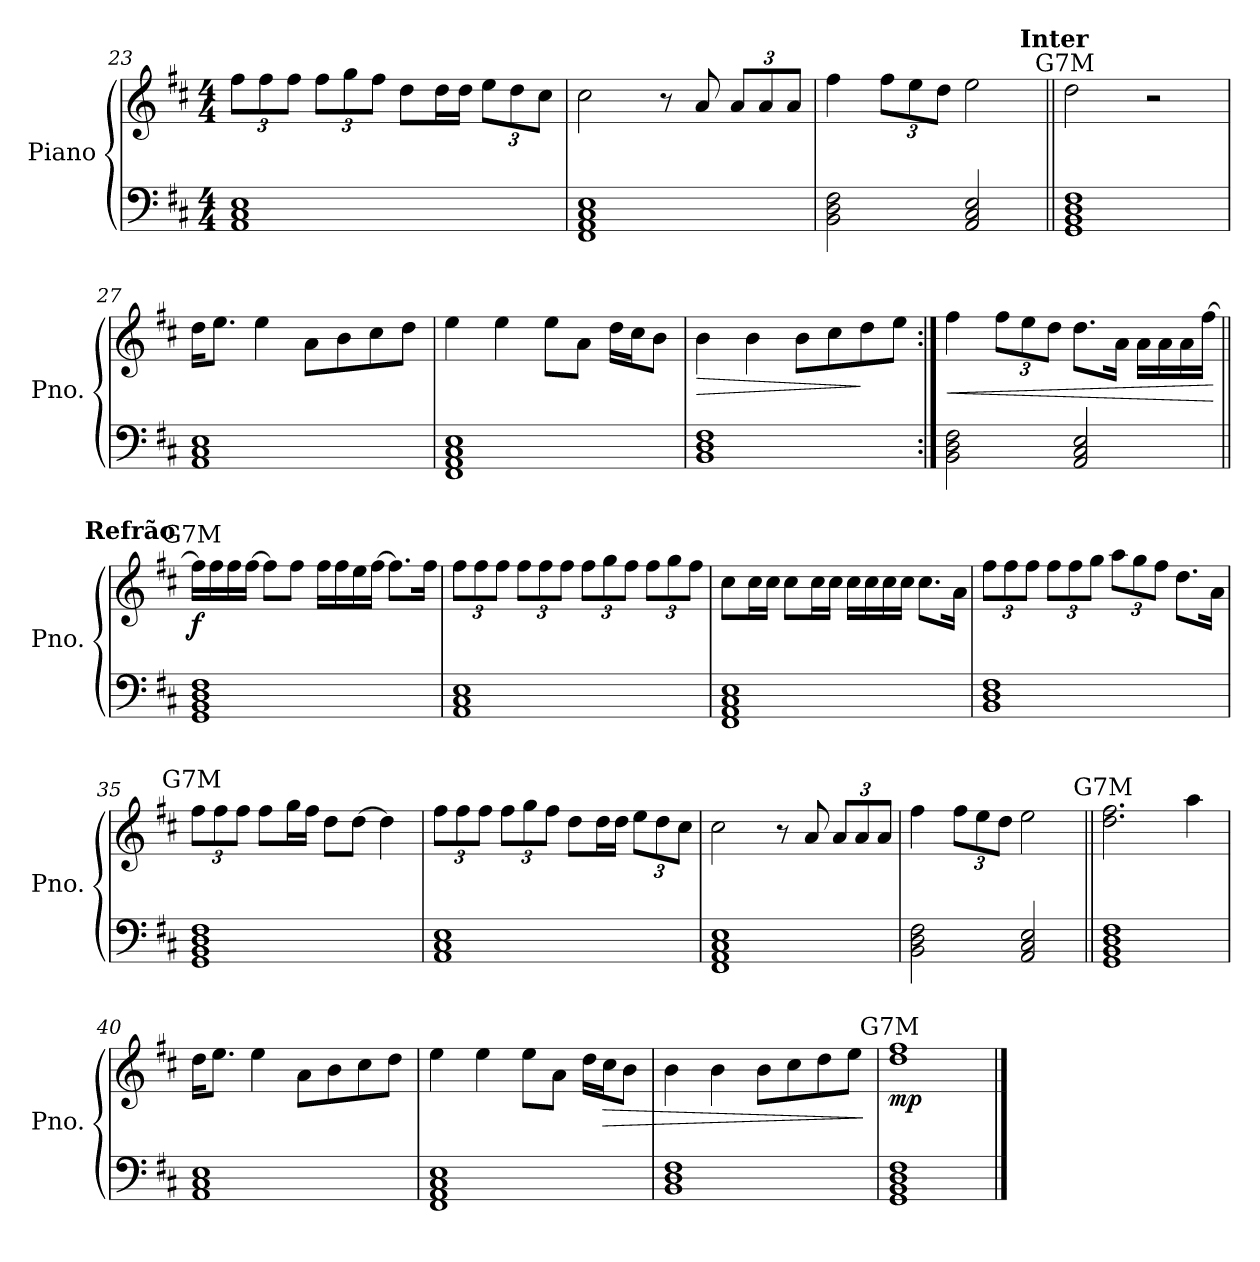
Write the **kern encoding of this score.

**kern	**kern	**dynam
*part1	*part1	*part1
*staff2	*staff1	*staff1/2
*I"Piano	*	*
*I'Pno.	*	*
*clefF4	*clefG2	*
*k[f#c#]	*k[f#c#]	*
*D:	*D:	*
*M4/4	*M4/4	*
=23	=23	=23
1AA 1C# 1E	12ff#\L	.
.	12ff#\	.
.	12ff#\J	.
.	12ff#\L	.
.	12gg\	.
.	12ff#\J	.
.	8dd\L	.
.	16dd\L	.
.	16dd\JJ	.
.	12ee\L	.
.	12dd\	.
.	12cc#\J	.
=24	=24	=24
1FF# 1AA 1C# 1E	2cc#\	.
.	8r	.
.	8a/	.
.	12a/L	.
.	12a/	.
.	12a/J	.
!!LO:LB:g=z
=25	=25	=25
2BB\ 2D\ 2F#\	4ff#\	.
.	12ff#\L	.
.	12ee\	.
.	12dd\J	.
2AA/ 2C#/ 2E/	2ee\	.
!!LO:REH:place=s1:a:B:enc=none:fs=14:t=Inter
=26||	=26||	=26||
!	!LO:TX:a:cj:t=G7M	!
1GG 1BB 1D 1F#	2dd\	.
.	2r	.
=27	=27	=27
1AA 1C# 1E	16dd\KL	.
.	8.ee\J	.
.	4ee\	.
.	8a\L	.
.	8b\	.
.	8cc#\	.
.	8dd\J	.
!!LO:LB:g=z
=28	=28	=28
1FF# 1AA 1C# 1E	4ee\	.
.	4ee\	.
.	8ee\L	.
.	8a\J	.
.	16dd\LL	.
.	16cc#\J	.
.	8b\J	.
=29	=29	=29
!	!	!LO:HP:b
1BB 1D 1F#	4b\	>
.	4b\	.
.	8b\L	.
.	8cc#\	.
.	8dd\	]
.	8ee\J	.
=30:|!	=30:|!	=30:|!
!	!	!LO:HP:b
2BB\ 2D\ 2F#\	4ff#\	<
.	12ff#\L	.
.	12ee\	.
.	12dd\J	.
2AA/ 2C#/ 2E/	8.dd\L	.
.	16a\Jk	.
.	16a\LL	.
.	16a\	.
.	16a\	.
.	[16ff#\JJ	.
.	.	[
!!LO:PB:g=z
!!LO:REH:place=s1:a:B:enc=none:fs=14:t=Refrão
=31||	=31||	=31||
!	!LO:TX:a:cj:t=G7M	!
!	!	!LO:DY:b
1GG 1BB 1D 1F#	16ff#\LL]	f
.	16ff#\	.
.	16ff#\	.
.	[16ff#\JJ	.
.	8ff#\L]	.
.	8ff#\J	.
.	16ff#\LL	.
.	16ff#\	.
.	16ee\	.
.	[16ff#\JJ	.
.	8.ff#\L]	.
.	16ff#\Jk	.
=32	=32	=32
1AA 1C# 1E	12ff#\L	.
.	12ff#\	.
.	12ff#\J	.
.	12ff#\L	.
.	12ff#\	.
.	12ff#\J	.
.	12ff#\L	.
.	12gg\	.
.	12ff#\J	.
.	12ff#\L	.
.	12gg\	.
.	12ff#\J	.
!!LO:LB:g=z
=33	=33	=33
1FF# 1AA 1C# 1E	8cc#\L	.
.	16cc#\L	.
.	16cc#\JJ	.
.	8cc#\L	.
.	16cc#\L	.
.	16cc#\JJ	.
.	16cc#\LL	.
.	16cc#\	.
.	16cc#\	.
.	16cc#\JJ	.
.	8.cc#\L	.
.	16a\Jk	.
=34	=34	=34
1BB 1D 1F#	12ff#\L	.
.	12ff#\	.
.	12ff#\J	.
.	12ff#\L	.
.	12ff#\	.
.	12gg\J	.
.	12aa\L	.
.	12gg\	.
.	12ff#\J	.
.	8.dd\L	.
.	16a\Jk	.
=35	=35	=35
!	!LO:TX:a:cj:t=G7M	!
1GG 1BB 1D 1F#	12ff#\L	.
.	12ff#\	.
.	12ff#\J	.
.	8ff#\L	.
.	16gg\L	.
.	16ff#\JJ	.
.	8dd\L	.
.	[8dd\J	.
.	4dd\]	.
!!LO:LB:g=z
=36	=36	=36
1AA 1C# 1E	12ff#\L	.
.	12ff#\	.
.	12ff#\J	.
.	12ff#\L	.
.	12gg\	.
.	12ff#\J	.
.	8dd\L	.
.	16dd\L	.
.	16dd\JJ	.
.	12ee\L	.
.	12dd\	.
.	12cc#\J	.
=37	=37	=37
1FF# 1AA 1C# 1E	2cc#\	.
.	8r	.
.	8a/	.
.	12a/L	.
.	12a/	.
.	12a/J	.
=38	=38	=38
2BB\ 2D\ 2F#\	4ff#\	.
.	12ff#\L	.
.	12ee\	.
.	12dd\J	.
2AA/ 2C#/ 2E/	2ee\	.
!!LO:LB:g=z
=39||	=39||	=39||
!	!LO:TX:a:cj:t=G7M	!
1GG 1BB 1D 1F#	2.dd\ 2.ff#\	.
.	4aa\	.
=40	=40	=40
1AA 1C# 1E	16dd\KL	.
.	8.ee\J	.
.	4ee\	.
.	8a\L	.
.	8b\	.
.	8cc#\	.
.	8dd\J	.
=41	=41	=41
1FF# 1AA 1C# 1E	4ee\	.
.	4ee\	.
.	8ee\L	.
.	8a\J	.
.	16dd\LL	.
!	!	!LO:HP:b
.	16cc#\J	>
.	8b\J	.
=42	=42	=42
1BB 1D 1F#	4b\	.
.	4b\	.
.	8b\L	.
.	8cc#\	.
.	8dd\	.
.	8ee\J	.
.	.	]
=43	=43	=43
!	!LO:TX:a:cj:t=G7M	!
!	!	!LO:DY:b
1GG 1BB 1D 1F#	1dd 1ff#	mp
==	==	==
*-	*-	*-
